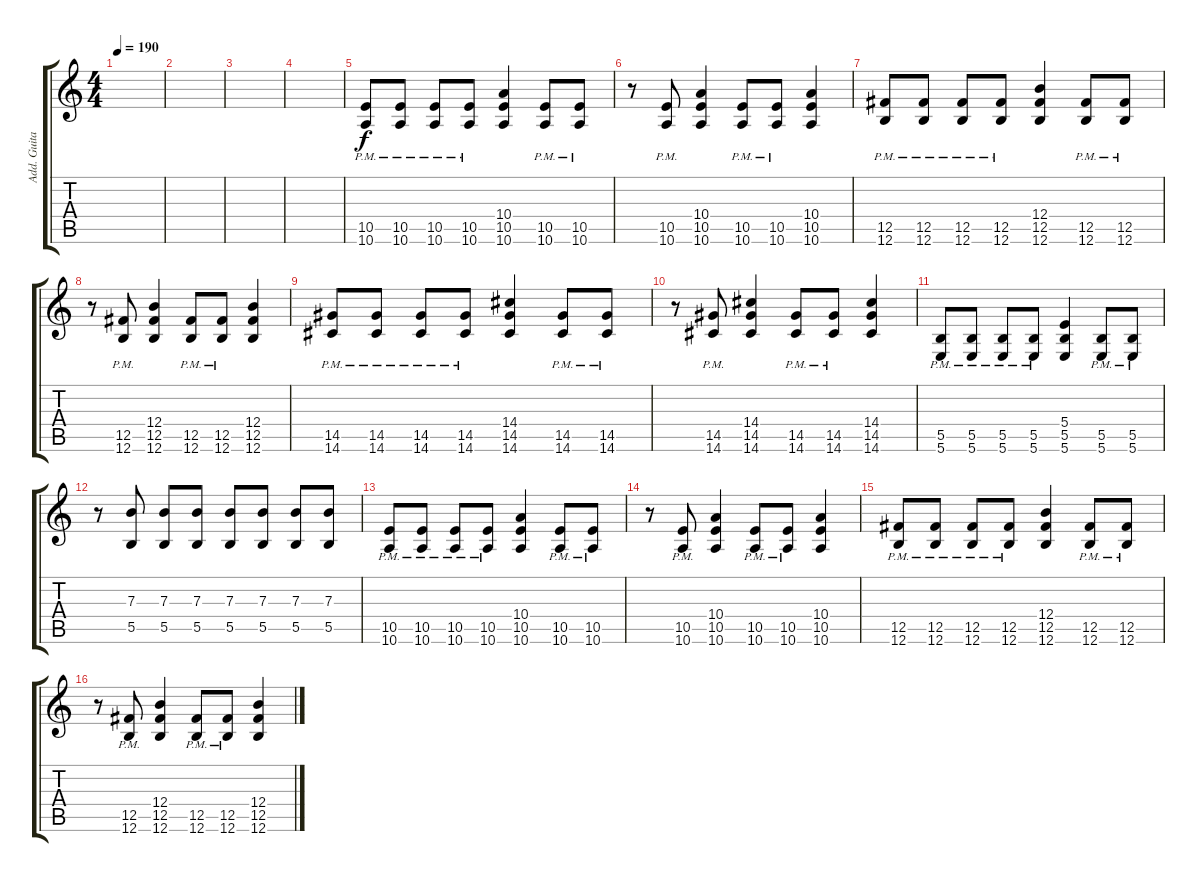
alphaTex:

\track ("Add. Guitar" "Add. Guita") {instrument overdrivenguitar}
\staff {score tabs}
\tuning (Db4 Ab3 E3 B2 Gb2 B1) {hide}
\ts (4 4)
\tempo 190
\clef g2
\ks c
|
|
|
|
(10.5{pm} 10.6{pm}).8 (10.5{pm} 10.6{pm}).8 (10.5{pm} 10.6{pm}).8 (10.5{pm} 10.6{pm}).8 (10.4 10.5 10.6).4 (10.5{pm} 10.6{pm}).8 (10.5{pm} 10.6{pm}).8 |
r.8 (10.5{pm} 10.6{pm}).8 (10.4 10.5 10.6).4 (10.5{pm} 10.6{pm}).8 (10.5{pm} 10.6{pm}).8 (10.4 10.5 10.6).4 |
(12.5{pm} 12.6{pm}).8 (12.5{pm} 12.6{pm}).8 (12.5{pm} 12.6{pm}).8 (12.5{pm} 12.6{pm}).8 (12.4 12.5 12.6).4 (12.5{pm} 12.6{pm}).8 (12.5{pm} 12.6{pm}).8 |
r.8 (12.5{pm} 12.6{pm}).8 (12.4 12.5 12.6).4 (12.5{pm} 12.6{pm}).8 (12.5{pm} 12.6{pm}).8 (12.4 12.5 12.6).4 |
(14.5{pm} 14.6{pm}).8 (14.5{pm} 14.6{pm}).8 (14.5{pm} 14.6{pm}).8 (14.5{pm} 14.6{pm}).8 (14.4 14.5 14.6).4 (14.5{pm} 14.6{pm}).8 (14.5{pm} 14.6{pm}).8 |
r.8 (14.5{pm} 14.6{pm}).8 (14.4 14.5 14.6).4 (14.5{pm} 14.6{pm}).8 (14.5{pm} 14.6{pm}).8 (14.4 14.5 14.6).4 |
(5.5{pm} 5.6{pm}).8 (5.5{pm} 5.6{pm}).8 (5.5{pm} 5.6{pm}).8 (5.5{pm} 5.6{pm}).8 (5.4 5.5 5.6).4 (5.5{pm} 5.6{pm}).8 (5.5{pm} 5.6{pm}).8 |
r.8 (7.3 5.5).8 (7.3 5.5).8 (7.3 5.5).8 (7.3 5.5).8 (7.3 5.5).8 (7.3 5.5).8 (7.3 5.5).8 |
(10.5{pm} 10.6{pm}).8 (10.5{pm} 10.6{pm}).8 (10.5{pm} 10.6{pm}).8 (10.5{pm} 10.6{pm}).8 (10.4 10.5 10.6).4 (10.5{pm} 10.6{pm}).8 (10.5{pm} 10.6{pm}).8 |
r.8 (10.5{pm} 10.6{pm}).8 (10.4 10.5 10.6).4 (10.5{pm} 10.6{pm}).8 (10.5{pm} 10.6{pm}).8 (10.4 10.5 10.6).4 |
(12.5{pm} 12.6{pm}).8 (12.5{pm} 12.6{pm}).8 (12.5{pm} 12.6{pm}).8 (12.5{pm} 12.6{pm}).8 (12.4 12.5 12.6).4 (12.5{pm} 12.6{pm}).8 (12.5{pm} 12.6{pm}).8 |
r.8 (12.5{pm} 12.6{pm}).8 (12.4 12.5 12.6).4 (12.5{pm} 12.6{pm}).8 (12.5{pm} 12.6{pm}).8 (12.4 12.5 12.6).4
